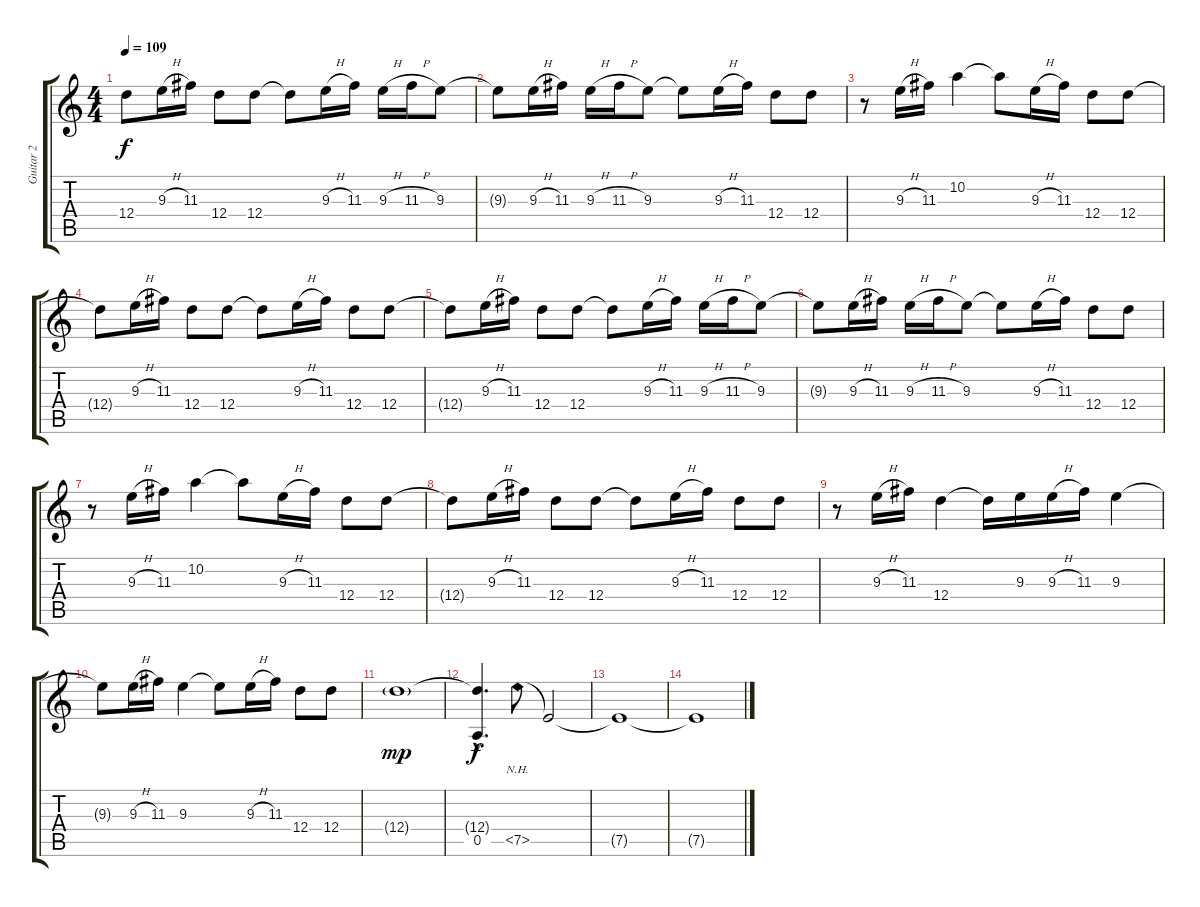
\track ("Guitar 2" "Guitar 2") {instrument distortionguitar}
\staff {score tabs}
\tuning (E4 B3 G3 D3 A2 D2) {hide}
\ts (4 4)
\tempo 109
\clef g2
\ks c
12.4{t}.8{dy f} 9.3{h}.16 11.3.16 12.4.8 12.4.8 12.4{t}.8 9.3{h}.16 11.3.16 9.3{h}.16 11.3{h}.16 9.3.8 |
9.3{t}.8 9.3{h}.16 11.3.16 9.3{h}.16 11.3{h}.16 9.3.8 9.3{t}.8 9.3{h}.16 11.3.16 12.4.8 12.4.8 |
r.8 9.3{h}.16 11.3.16 10.2.4 10.2{t}.8 9.3{h}.16 11.3.16 12.4.8 12.4.8 |
12.4{t}.8 9.3{h}.16 11.3.16 12.4.8 12.4.8 12.4{t}.8 9.3{h}.16 11.3.16 12.4.8 12.4.8 |
12.4{t}.8 9.3{h}.16 11.3.16 12.4.8 12.4.8 12.4{t}.8 9.3{h}.16 11.3.16 9.3{h}.16 11.3{h}.16 9.3.8 |
9.3{t}.8 9.3{h}.16 11.3.16 9.3{h}.16 11.3{h}.16 9.3.8 9.3{t}.8 9.3{h}.16 11.3.16 12.4.8 12.4.8 |
r.8 9.3{h}.16 11.3.16 10.2.4 10.2{t}.8 9.3{h}.16 11.3.16 12.4.8 12.4.8 |
12.4{t}.8 9.3{h}.16 11.3.16 12.4.8 12.4.8 12.4{t}.8 9.3{h}.16 11.3.16 12.4.8 12.4.8 |
r.8 9.3{h}.16 11.3.16 12.4.4 12.4{t}.16 9.3.16 9.3{h}.16 11.3.16 9.3.4 |
9.3{t}.8 9.3{h}.16 11.3.16 9.3.4 9.3{t}.8 9.3{h}.16 11.3.16 12.4.8 12.4.8 |
12.4{g}.1{dy mp} |
(12.4{hac t} 0.5{hac}).4{d dy f} 7.5{nh}.8 7.5{t}.2 |
7.5{t}.1 |
7.5{t}.1
